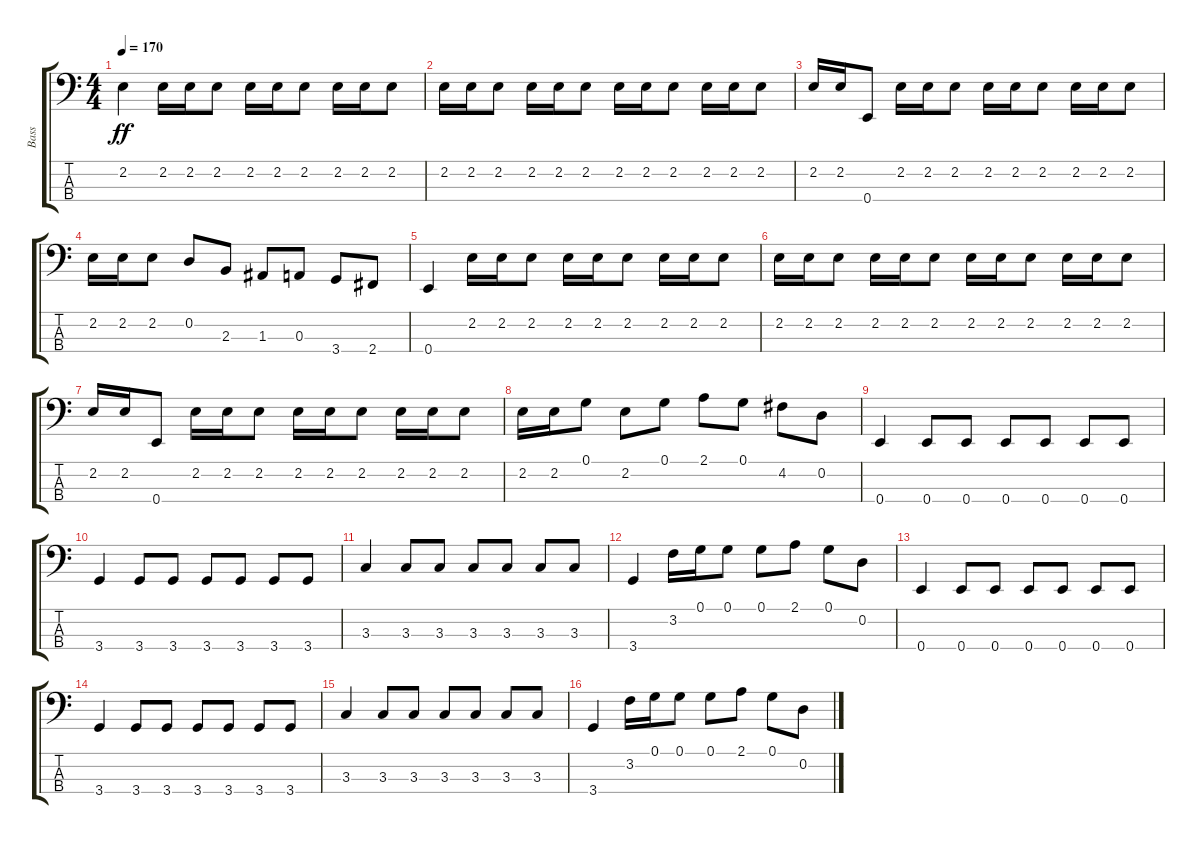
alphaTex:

\track ("Bass" "Bass") {instrument electricbassfinger}
\staff {score tabs}
\tuning (G2 D2 A1 E1) {hide}
\ts (4 4)
\tempo 170
\clef f4
\ks c
2.2.4{dy ff} 2.2.16 2.2.16 2.2.8 2.2.16 2.2.16 2.2.8 2.2.16 2.2.16 2.2.8 |
2.2.16 2.2.16 2.2.8 2.2.16 2.2.16 2.2.8 2.2.16 2.2.16 2.2.8 2.2.16 2.2.16 2.2.8 |
2.2.16 2.2.16 0.4.8 2.2.16 2.2.16 2.2.8 2.2.16 2.2.16 2.2.8 2.2.16 2.2.16 2.2.8 |
2.2.16 2.2.16 2.2.8 0.2.8 2.3.8 1.3.8 0.3.8 3.4.8 2.4.8 |
0.4.4 2.2.16 2.2.16 2.2.8 2.2.16 2.2.16 2.2.8 2.2.16 2.2.16 2.2.8 |
2.2.16 2.2.16 2.2.8 2.2.16 2.2.16 2.2.8 2.2.16 2.2.16 2.2.8 2.2.16 2.2.16 2.2.8 |
2.2.16 2.2.16 0.4.8 2.2.16 2.2.16 2.2.8 2.2.16 2.2.16 2.2.8 2.2.16 2.2.16 2.2.8 |
2.2.16 2.2.16 0.1.8 2.2.8 0.1.8 2.1.8 0.1.8 4.2.8 0.2.8 |
0.4.4 0.4.8 0.4.8 0.4.8 0.4.8 0.4.8 0.4.8 |
3.4.4 3.4.8 3.4.8 3.4.8 3.4.8 3.4.8 3.4.8 |
3.3.4 3.3.8 3.3.8 3.3.8 3.3.8 3.3.8 3.3.8 |
3.4.4 3.2.16 0.1.16 0.1.8 0.1.8 2.1.8 0.1.8 0.2.8 |
0.4.4 0.4.8 0.4.8 0.4.8 0.4.8 0.4.8 0.4.8 |
3.4.4 3.4.8 3.4.8 3.4.8 3.4.8 3.4.8 3.4.8 |
3.3.4 3.3.8 3.3.8 3.3.8 3.3.8 3.3.8 3.3.8 |
3.4.4 3.2.16 0.1.16 0.1.8 0.1.8 2.1.8 0.1.8 0.2.8
